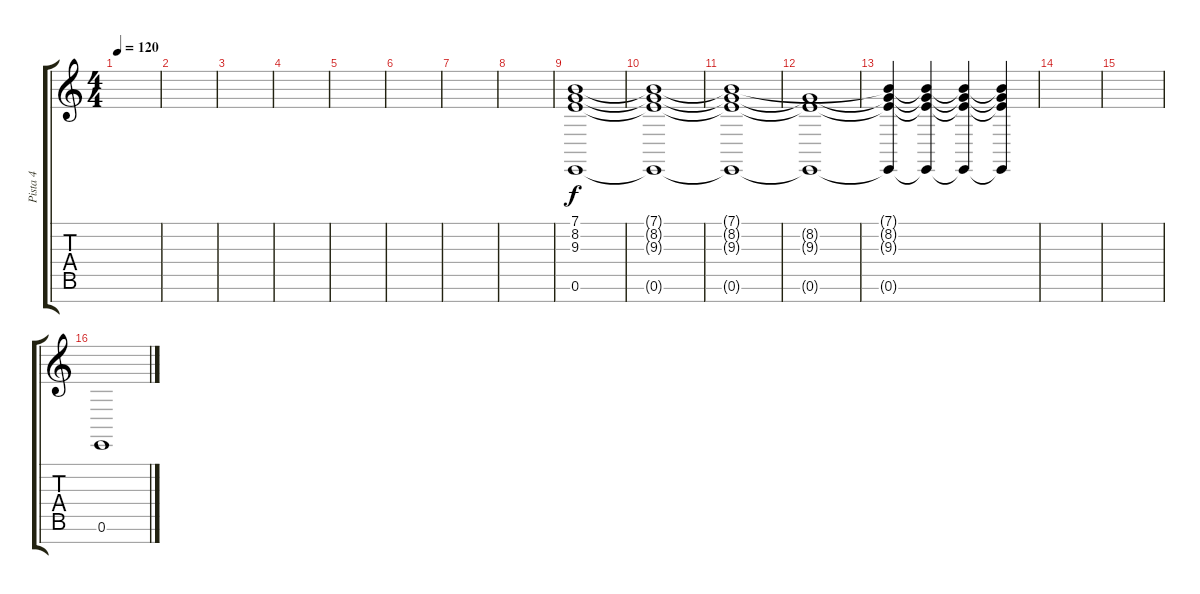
\track ("Pista 4" "Pista 4") {instrument stringensemble2}
\staff {score tabs}
\tuning (E4 B3 G3 D3 A2 E2 B1) {hide}
\ts (4 4)
\tempo 120
\clef g2
\ks c
|
|
|
|
|
|
|
|
(7.1 8.2 9.3 0.6).1{volume 10} |
(7.1{t} 8.2{t} 9.3{t} 0.6{t}).1 |
(7.1{t} 8.2{t} 9.3{t} 0.6{t}).1 |
(8.2{t} 9.3{t} 0.6{t}).1 |
(7.1{t} 8.2{t} 9.3{t} 0.6{t}).4 (7.1{t} 8.2{t} 9.3{t} 0.6{t}).4 (7.1{t} 8.2{t} 9.3{t} 0.6{t}).4 (7.1{t} 8.2{t} 9.3{t} 0.6{t}).4 |
|
|
0.6.1
